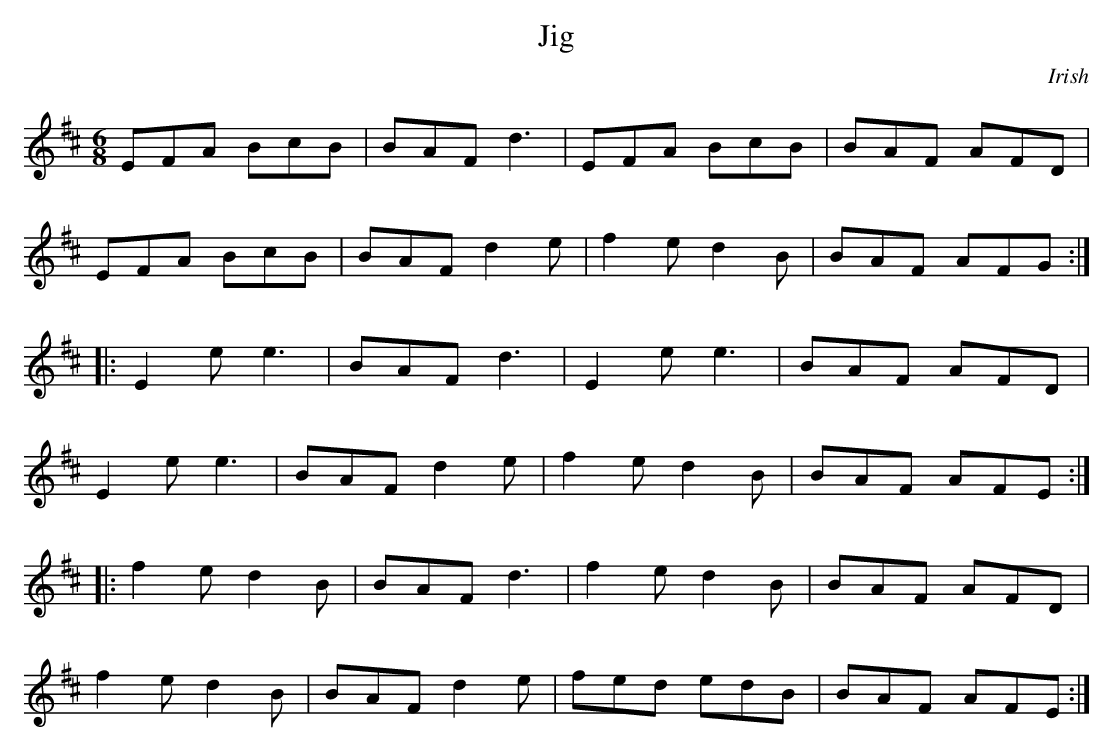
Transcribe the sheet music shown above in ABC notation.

X:1
T:Jig
O:Irish
L:1/8
M:6/8
K:D
EFA BcB|BAF d3|EFA BcB|BAF AFD|
EFA BcB|BAF d2 e|f2 e d2 B|BAF AFG:|
|:E2 e e3|BAF d3|E2 e e3|BAF AFD|
E2 e e3|BAF d2 e|f2 e d2 B|BAF AFE:|
|:f2 e d2 B|BAF d3|f2 e d2 B|BAF AFD|
f2 e d2 B|BAF d2 e|fed edB|BAF AFE:|
